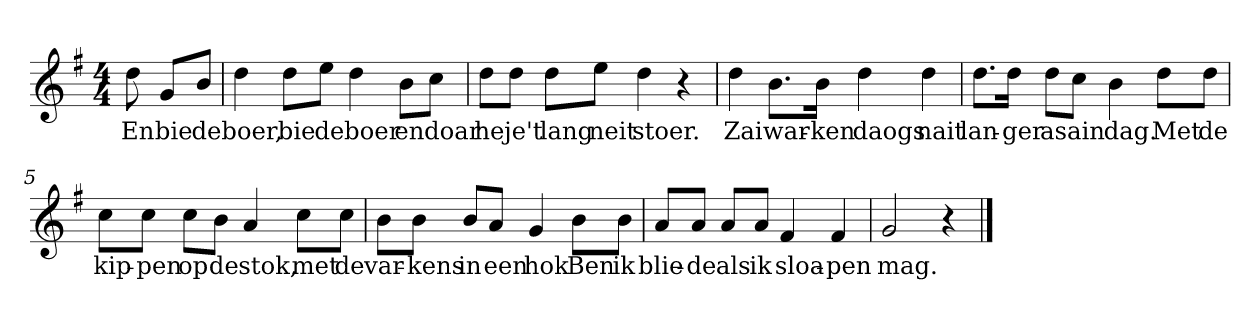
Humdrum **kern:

**kern	**text
*part1	*part1
*staff1	*staff1
*clefG2	*
*k[f#]	*
*G:	*
*M4/4	*
*MM120	*
=	=
8dd	En
8g/L	bie
8b/J	de
=1	=1
4dd	boer,
8dd\L	bie
8ee\J	de
4dd	boer
8b\L	en
8cc\J	doar
=2	=2
8dd\L	he
8dd\J	je't
8dd\L	lang
8ee\J	neit
4dd	stoer.
4r	.
=3	=3
4dd	Zai
8.b\L	war-
16b\Jk	-ken
4dd	daogs
4dd	nait
=4	=4
8.dd\L	lan-
16dd\Jk	-ger
8dd\L	as
8cc\J	ain
4b	dag.
8dd\L	Met
8dd\J	de
=5	=5
8cc\L	kip-
8cc\J	-pen
8cc\L	op
8b\J	de
4a	stok,
8cc\L	met
8cc\J	de
=6	=6
8b\L	var-
8b\J	-kens
8b/L	in
8a/J	een
4g	hok
8b\L	Ben
8b\J	ik
=7	=7
8a/L	blie-
8a/J	-de
8a/L	als
8a/J	ik
4f#	sloa-
4f#	-pen
=8	=8
2g	mag.
4r	.
==	==
*-	*-
